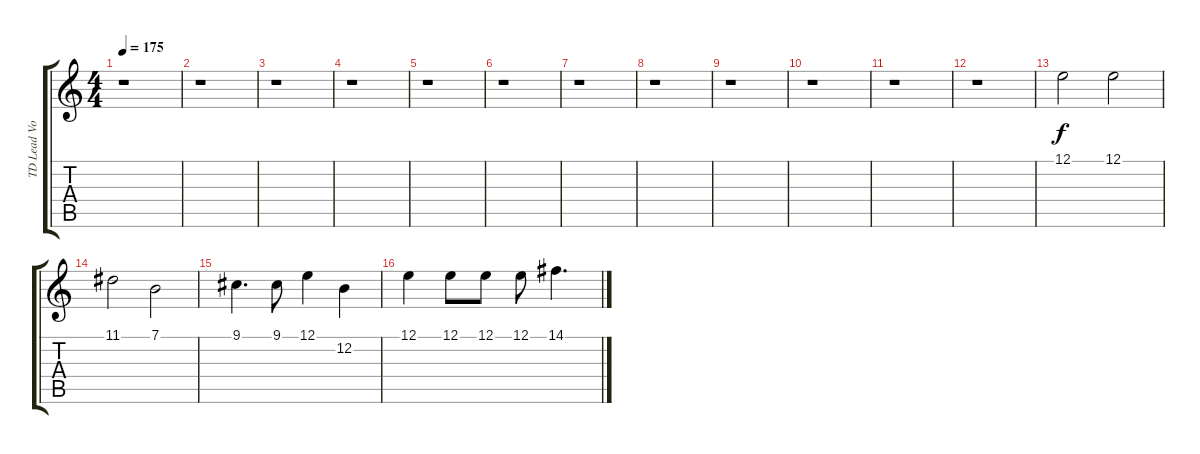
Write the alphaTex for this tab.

\track ("TD Lead Vocals" "TD Lead Vo") {instrument violin}
\staff {score tabs}
\tuning (E4 B3 G3 D3 A2 E2) {hide}
\ts (4 4)
\tempo 175
\clef g2
\ks c
r.1{dy f} |
r.1 |
r.1 |
r.1 |
r.1 |
r.1 |
r.1 |
r.1 |
r.1 |
r.1 |
r.1 |
r.1 |
12.1.2 12.1.2 |
11.1.2 7.1.2 |
9.1.4{d} 9.1.8 12.1.4 12.2.4 |
12.1.4 12.1.8 12.1.8 12.1.8 14.1.4{d}
